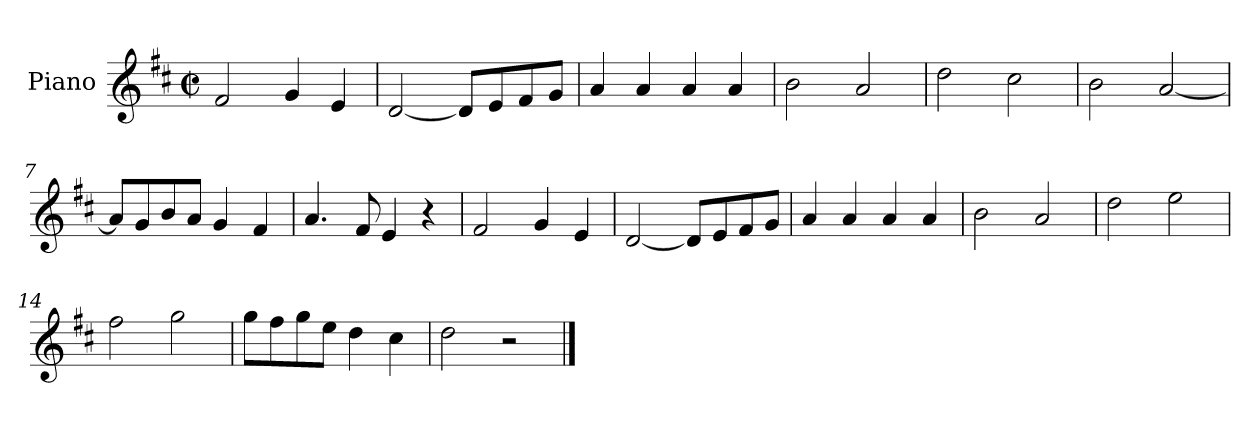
**kern
*part1
*staff1
*I"Piano
*I'Pno
*clefG2
*k[f#c#]
*D:
*M2/2
*met(c|)
=1
2f#/
4g/
4e/
=2
[2d/
8d/L]
8e/
8f#/
8g/J
=3
4a/
4a/
4a/
4a/
=4
2b\
2a/
=5
2dd\
2cc#\
=6
2b\
[2a/
=7
8a/L]
8g/
8b/
8a/J
4g/
4f#/
=8
4.a/
8f#/
4e/
4r
=9
2f#/
4g/
4e/
=10
[2d/
8d/L]
8e/
8f#/
8g/J
=11
4a/
4a/
4a/
4a/
=12
2b\
2a/
=13
2dd\
2ee\
=14
2ff#\
2gg\
=15
8gg\L
8ff#\
8gg\
8ee\J
4dd\
4cc#\
=16
2dd\
2r
==
*-
